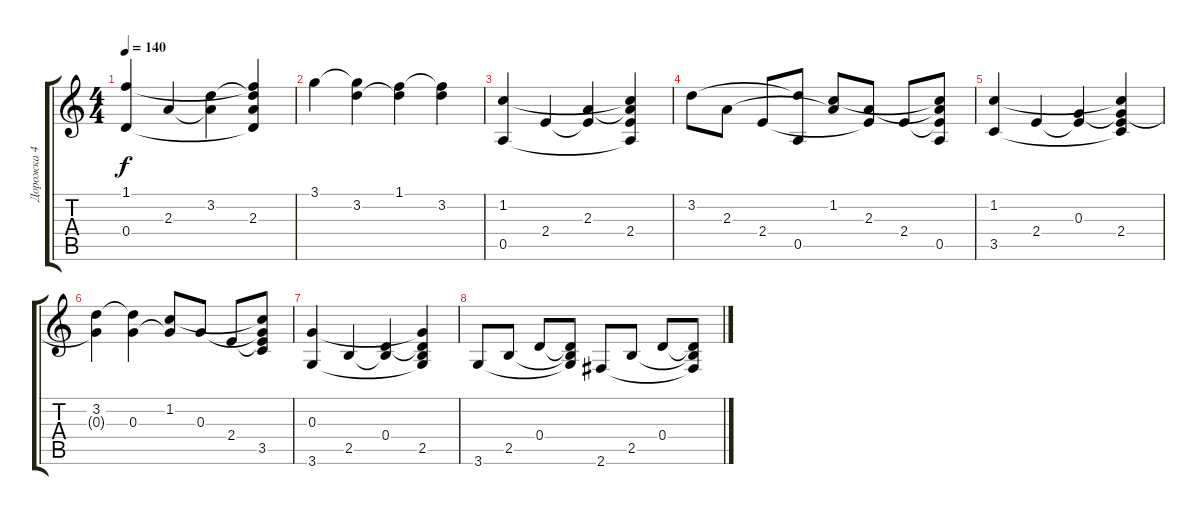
\track ("Дорожка 4" "Дорожка 4") {instrument acousticguitarsteel}
\staff {score tabs}
\tuning (E4 B3 G3 D3 A2 E2) {hide}
\ts (4 4)
\tempo 140
\clef g2
\ks c
(1.1 0.4).4{dy f instrument acousticguitarsteel} 2.3.4 (3.2 2.3{t}).4 (1.1{t} 3.2{t} 2.3 0.4{t}).4 |
3.1.4 (3.1{t} 3.2).4 (1.1 3.2{t}).4 (1.1{t} 3.2).4 |
(1.2 0.5).4 2.4.4 (2.3 2.4{t}).4 (1.2{t} 2.3{t} 2.4 0.5{t}).4 |
3.2.8 2.3.8 2.4.8 (3.2{t} 0.5).8 (1.2 2.3{t}).8 (2.3 2.4{t}).8 2.4.8 (1.2{t} 2.3{t} 2.4{t} 0.5).8 |
(1.2 3.5).4 2.4.4 (0.3 2.4{t}).4 (1.2{t} 0.3{t} 2.4 3.5{t}).4 |
(3.2 0.3{t}).4 (3.2{t} 0.3).4 (1.2 0.3{t}).8 0.3.8 2.4.8 (1.2{t} 0.3{t} 2.4{t} 3.5).8 |
(0.3 3.6).4 2.5.4 (0.4 2.5{t}).4 (0.3{t} 0.4{t} 2.5 3.6{t}).4 |
3.6.8 2.5.8 0.4.8 (0.4{t} 2.5{t} 3.6{t}).8 2.6.8 2.5.8 0.4.8 (0.4{t} 2.5{t} 2.6{t}).8
